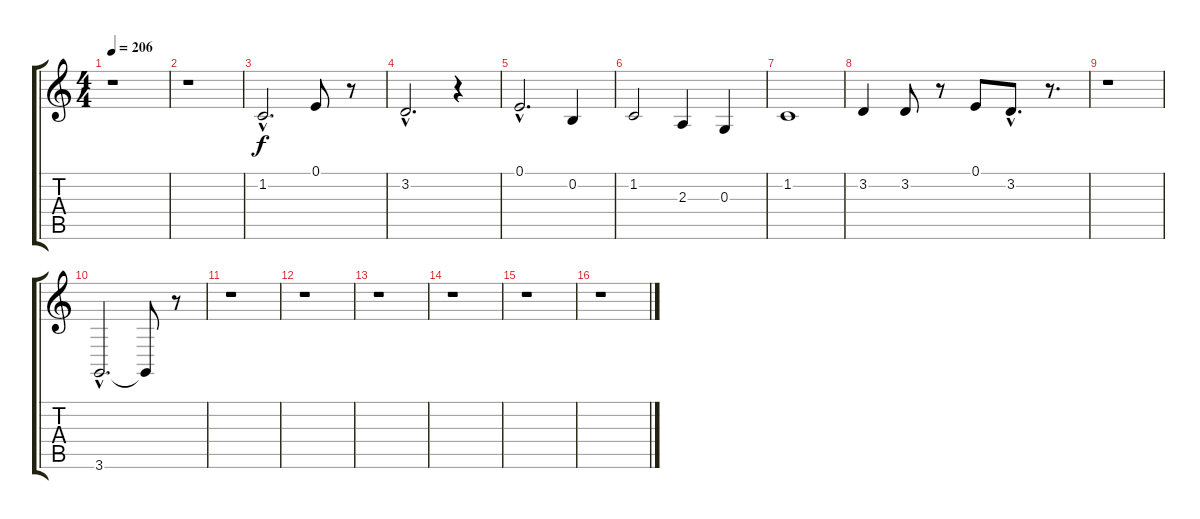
\track "" {instrument trombone}
\staff {score tabs}
\tuning (E4 B3 G3 D3 A2 E2) {hide}
\ts (4 4)
\tempo 206
\clef g2
\ks c
r.1{dy f} |
r.1 |
1.2{hac}.2{d} 0.1.8 r.8 |
3.2{hac}.2{d} r.4 |
0.1{hac}.2{d} 0.2.4 |
1.2.2 2.3.4 0.3.4 |
1.2.1 |
3.2.4 3.2.8 r.8 0.1.8 3.2{hac}.8{d} r.8{d} |
r.1 |
3.6{hac}.2{d} 3.6{t}.8 r.8 |
r.1 |
r.1 |
r.1 |
r.1 |
r.1 |
r.1
